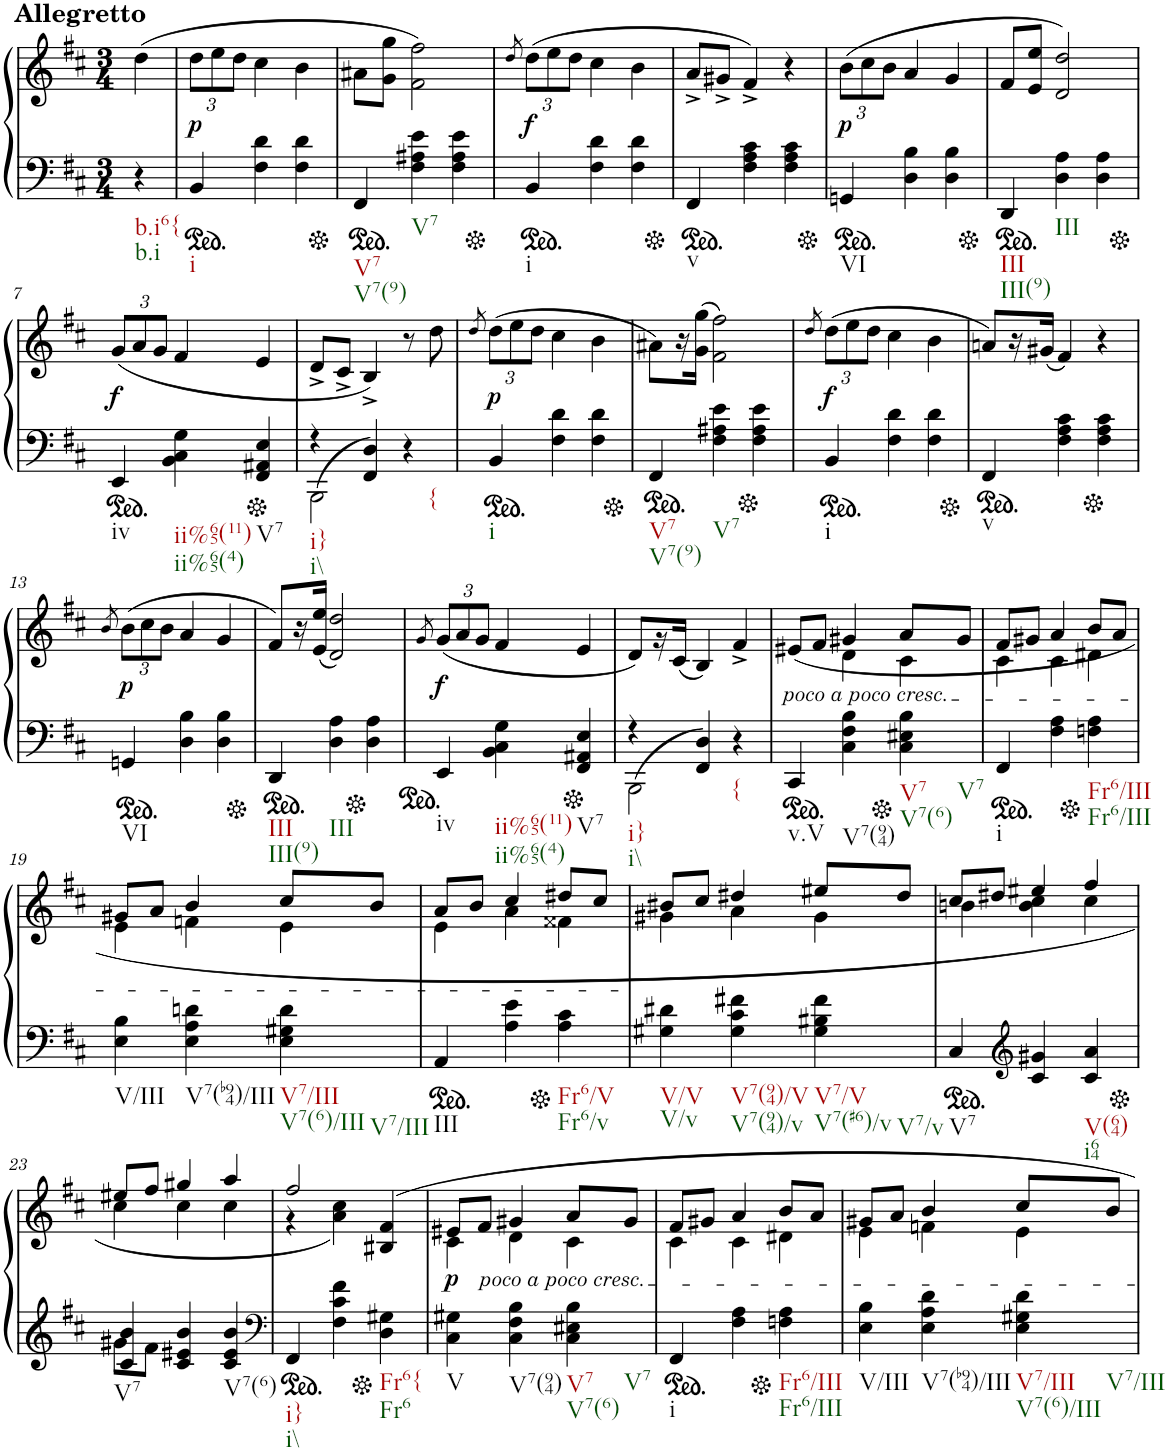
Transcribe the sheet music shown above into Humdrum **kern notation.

**kern	**kern	**dynam
*part2	*part1	*part1
*staff2	*staff1	*staff1
*I"piano	*I"piano	*
*I'Pno	*I'Pno	*
*clefF4	*clefG2	*
*k[f#c#]	*k[f#c#]	*
*b:	*b:	*
*M3/4	*M3/4	*
=	=	=
!	!LO:TX:a:B:t=Allegretto	!
!LO:TX:b:t=b.i6{	!	!
!LO:TX:b:t=b.i	!	!
4r	(4dd\	.
=1	=1	=1
*ped	*	*
*	*Xbrackettup	*
!LO:TX:b:t=i	!	!
!	!	!LO:DY:b
4BB/	12dd\L	p
.	12ee\	.
.	12dd\J	.
4F#\ 4d\	4cc#\	.
4F#\ 4d\	4b\	.
=2	=2	=2
*Xped	*	*
*ped	*	*
!LO:TX:b:t=V7	!	!
!LO:TX:b:t=V7(9)	!	!
4FF#/	8a#X\L	.
.	8g\ 8gg\J	.
!LO:TX:b:t=V7	!	!
4F#\ 4A#X\ 4e\	2f#\ 2ff#\)	.
4F#\ 4A#\ 4e\	.	.
=3	=3	=3
.	8qdd/	.
*Xped	*	*
*ped	*	*
!LO:TX:b:t=i	!	!
!	!	!LO:DY:b
4BB/	(12dd\L	f
.	12ee\	.
.	12dd\J	.
4F#\ 4d\	4cc#\	.
4F#\ 4d\	4b\	.
=4	=4	=4
*Xped	*	*
*ped	*	*
!LO:TX:b:t=v	!	!
4FF#/	8a^/L	.
.	8g#X^/J	.
4F#\ 4A\ 4c#\	4f#^/)	.
4F#\ 4A\ 4c#\	4r	.
=5	=5	=5
*Xped	*	*
*ped	*	*
!LO:TX:b:t=VI	!	!
!	!	!LO:DY:b
4GGn/	(12b\L	p
.	12cc#\	.
.	12b\J	.
4D\ 4B\	4a/	.
4D\ 4B\	4g/	.
=6	=6	=6
*Xped	*	*
*ped	*	*
!LO:TX:b:t=III	!	!
!LO:TX:b:t=III(9)	!	!
4DD/	8f#/L	.
.	8e/ 8ee/J	.
!LO:TX:b:t=III	!	!
4D\ 4A\	2d/ 2dd/)	.
4D\ 4A\	.	.
!!LO:LB:g=z
=7	=7	=7
*Xped	*	*
*ped	*	*
!LO:TX:b:t=iv	!	!
!	!	!LO:DY:b
4EE/	(12g/L	f
.	12a/	.
.	12g/J	.
!LO:TX:b:t=ii%65(11)	!	!
!LO:TX:b:t=ii%65(4)	!	!
4BB\ 4C#\ 4G\	4f#/	.
*Xped	*	*
!LO:TX:b:t=V7	!	!
4FF#/ 4AA#X/ 4E/	4e/	.
=8	=8	=8
*^	*	*
!LO:TX:b:t=i}	!	!	!
!LO:TX:b:t=i\\	!	!	!
4r	(>2BBB\	8d^/L	.
.	.	8c#^/J	.
(4FF#/ 4D/	.	4B^/)	.
!LO:TX:b:t={	!	!	!
4r	4ryy	8r	.
.	.	8dd\	.
*v	*v	*	*
=9	=9	=9
.	8qdd/	.
*ped	*	*
!LO:TX:b:t=i	!	!
!	!	!LO:DY:b
4BB/	(12dd\L	p
.	12ee\	.
.	12dd\J	.
4F#\ 4d\	4cc#\	.
4F#\ 4d\	4b\	.
=10	=10	=10
*Xped	*	*
*ped	*	*
!LO:TX:b:t=V7	!	!
!LO:TX:b:t=V7(9)	!	!
4FF#/	8a#X\L)	.
.	16r	.
.	(16g\ 16gg\JJ	.
!LO:TX:b:t=V7	!	!
4F#\ 4A#X\ 4e\	2f#\ 2ff#\)	.
*Xped	*	*
4F#\ 4A#\ 4e\	.	.
=11	=11	=11
.	8qdd/	.
*ped	*	*
!LO:TX:b:t=i	!	!
!	!	!LO:DY:b
4BB/	(12dd\L	f
.	12ee\	.
.	12dd\J	.
4F#\ 4d\	4cc#\	.
4F#\ 4d\	4b\	.
=12	=12	=12
*Xped	*	*
*ped	*	*
!LO:TX:b:t=v	!	!
4FF#/	8an/L)	.
.	16r	.
.	(16g#X/JJ	.
4F#\ 4A\ 4c#\	4f#/)	.
*Xped	*	*
4F#\ 4A\ 4c#\	4r	.
!!LO:LB:g=z
=13	=13	=13
.	8qb/	.
*ped	*	*
!LO:TX:b:t=VI	!	!
!	!	!LO:DY:b
4GGn/	(>12b\L	p
.	12cc#\	.
.	12b\J	.
4D\ 4B\	4a/	.
4D\ 4B\	4g/	.
=14	=14	=14
*Xped	*	*
*ped	*	*
!LO:TX:b:t=III	!	!
!LO:TX:b:t=III(9)	!	!
4DD/	8f#/L)	.
.	16r	.
.	(16e/ 16ee/JJ	.
!LO:TX:b:t=III	!	!
4D\ 4A\	2d/ 2dd/)	.
*Xped	*	*
4D\ 4A\	.	.
=15	=15	=15
.	8qg/	.
*ped	*	*
!LO:TX:b:t=iv	!	!
!	!	!LO:DY:b
4EE/	(12g/L	f
.	12a/	.
.	12g/J	.
!LO:TX:b:t=ii%65(11)	!	!
!LO:TX:b:t=ii%65(4)	!	!
4BB\ 4C#\ 4G\	4f#/	.
*Xped	*	*
!LO:TX:b:t=V7	!	!
4FF#/ 4AA#X/ 4E/	4e/	.
=16	=16	=16
*^	*	*
!LO:TX:b:t=i}	!	!	!
!LO:TX:b:t=i\\	!	!	!
4r	2BBB\	8d/L)	.
.	.	16r	.
.	.	(16c#/JJ	.
4FF#/ 4D/)	.	4B/)	.
!LO:TX:b:t={	!	!	!
4r	4ryy	4f#^/	.
*v	*v	*	*
=17	=17	=17
*ped	*	*
*^	*^	*
!	!	!LO:TX:b:i:t=poco a poco cresc.	!	!
!LO:TX:b:t=v.V	!	!	!	!
*v	*v	*	*	*
4CC#/	(8e#X/L	4ryy	.
.	8f#/J	.	.
!LO:TX:b:t=V7(94)	!	!	!
4C#\ 4F#\ 4B\	4g#X/	4d\	.
*Xped	*	*	*
!LO:TX:b:t=V7	!	!	!
!LO:TX:b:t=V7(6)	!	!	!
!LO:TX:b:t=V7	!	!	!
4C#\ 4E#X\ 4B\	8a/L	4c#\	.
.	8g#/J	.	.
=18	=18	=18	=18
*ped	*	*	*
!LO:TX:b:t=i	!	!	!
4FF#/	8f#/L	4c#\	.
.	8g#X/J	.	.
4F#\ 4A\	4a/	4c#\	.
*Xped	*	*	*
!LO:TX:b:t=Fr6/III	!	!	!
!LO:TX:b:t=Fr6/III	!	!	!
4Fn\ 4A\	8b/L	4d#X\	.
.	8a/J	.	.
!!LO:LB:g=z	!!
=19	=19	=19	=19
!LO:TX:b:t=V/III	!	!	!
4E\ 4B\	8g#X/L	4e\	.
.	8a/J	.	.
!LO:TX:b:t=V7(b94)/III	!	!	!
4E\ 4A\ 4dn\	4b/	4fn\	.
!LO:TX:b:t=V7/III	!	!	!
!LO:TX:b:t=V7(6)/III	!	!	!
!LO:TX:b:t=V7/III	!	!	!
4E\ 4G#X\ 4d\	8cc#/L	4e\	.
.	8b/J	.	.
=20	=20	=20	=20
*ped	*	*	*
!LO:TX:b:t=III	!	!	!
4AA/	8a/L	4e\	.
.	8b/J	.	.
4A\ 4e\	4cc#/	4a\	.
*Xped	*	*	*
!LO:TX:b:t=Fr6/V	!	!	!
!LO:TX:b:t=Fr6/v	!	!	!
4A\ 4c#\	8dd#X/L	4f##X\	.
.	8cc#/J	.	.
=21	=21	=21	=21
!LO:TX:b:t=V/V	!	!	!
!LO:TX:b:t=V/v	!	!	!
4G#X\ 4d#X\	8b#X/L	4g#X\	.
.	8cc#/J	.	.
!LO:TX:b:t=V7(94)/V	!	!	!
!LO:TX:b:t=V7(94)/v	!	!	!
4G#\ 4c#\ 4f#X\	4dd#X/	4a\	.
!LO:TX:b:t=V7/V	!	!	!
!LO:TX:b:t=V7(#6)/v	!	!	!
!LO:TX:b:t=V7/v	!	!	!
4G#\ 4B#X\ 4f#\	8ee#X/L	4g#\	.
.	8dd#/J	.	.
=22	=22	=22	=22
*ped	*	*	*
!LO:TX:b:t=V7	!	!	!
4C#/	8cc#/L	4bn\	.
.	8dd#X/J	.	.
*clefG2	*	*	*
4c#/ 4g#X/	4ee#X/	4b\ 4cc#\	.
!LO:TX:b:t=V(64)	!	!	!
!LO:TX:b:t=i64	!	!	!
4c#/ 4a/	4ff#/	4cc#\	.
!!LO:LB:g=z	!!
=23	=23	=23	=23
*Xped	*	*	*
*^	*	*	*
!LO:TX:b:t=V7	!	!	!	!
4c#/ 4b/	8g#X\L	8ee#X/L	4cc#\	.
.	8f#\J	8ff#/J	.	.
4c#/ 4e#X/ 4b/	2ryy	4gg#X/	4cc#\	.
!LO:TX:b:t=V7(6)	!	!	!	!
4c#/ 4e#/ 4b/	.	4aa/	4cc#\	.
*v	*v	*	*	*
=24	=24	=24	=24
*clefF4	*	*	*
*ped	*	*	*
!LO:TX:b:t=i}	!	!	!
!LO:TX:b:t=i\\	!	!	!
4FF#/	2ff#/	4r	.
4F#\ 4c#\ 4f#\	.	4a\ 4cc#\)	.
*Xped	*	*	*
!LO:TX:b:t=Fr6{	!	!	!
!LO:TX:b:t=Fr6	!	!	!
4D\ 4G#X\	4B#X/ 4f#/	4ryy	.
=25	=25	=25	=25
!LO:TX:b:t=V	!	!	!
!	!	!	!LO:DY:b
4C#\ 4G#X\	8e#X/L	4c#\	p
!	!LO:TX:b:i:t=poco a poco cresc.	!	!
.	8f#/J	.	.
!LO:TX:b:t=V7(94)	!	!	!
4C#\ 4F#\ 4B\	4g#X/	4d\	.
!LO:TX:b:t=V7	!	!	!
!LO:TX:b:t=V7(6)	!	!	!
!LO:TX:b:t=V7	!	!	!
4C#\ 4E#X\ 4B\	8a/L	4c#\	.
.	8g#/J	.	.
=26	=26	=26	=26
*ped	*	*	*
!LO:TX:b:t=i	!	!	!
4FF#/	8f#/L	4c#\	.
.	8g#X/J	.	.
4F#\ 4A\	4a/	4c#\	.
*Xped	*	*	*
!LO:TX:b:t=Fr6/III	!	!	!
!LO:TX:b:t=Fr6/III	!	!	!
4Fn\ 4A\	8b/L	4d#X\	.
.	8a/J	.	.
=27	=27	=27	=27
!LO:TX:b:t=V/III	!	!	!
4E\ 4B\	8g#X/L	4e\	.
.	8a/J	.	.
!LO:TX:b:t=V7(b94)/III	!	!	!
4E\ 4A\ 4d\	4b/	4fn\	.
!LO:TX:b:t=V7/III	!	!	!
!LO:TX:b:t=V7(6)/III	!	!	!
!LO:TX:b:t=V7/III	!	!	!
4E\ 4G#X\ 4d\	8cc#/L	4e\	.
.	8b/J	.	.
*	*v	*v	*
=	=	=
*-	*-	*-
